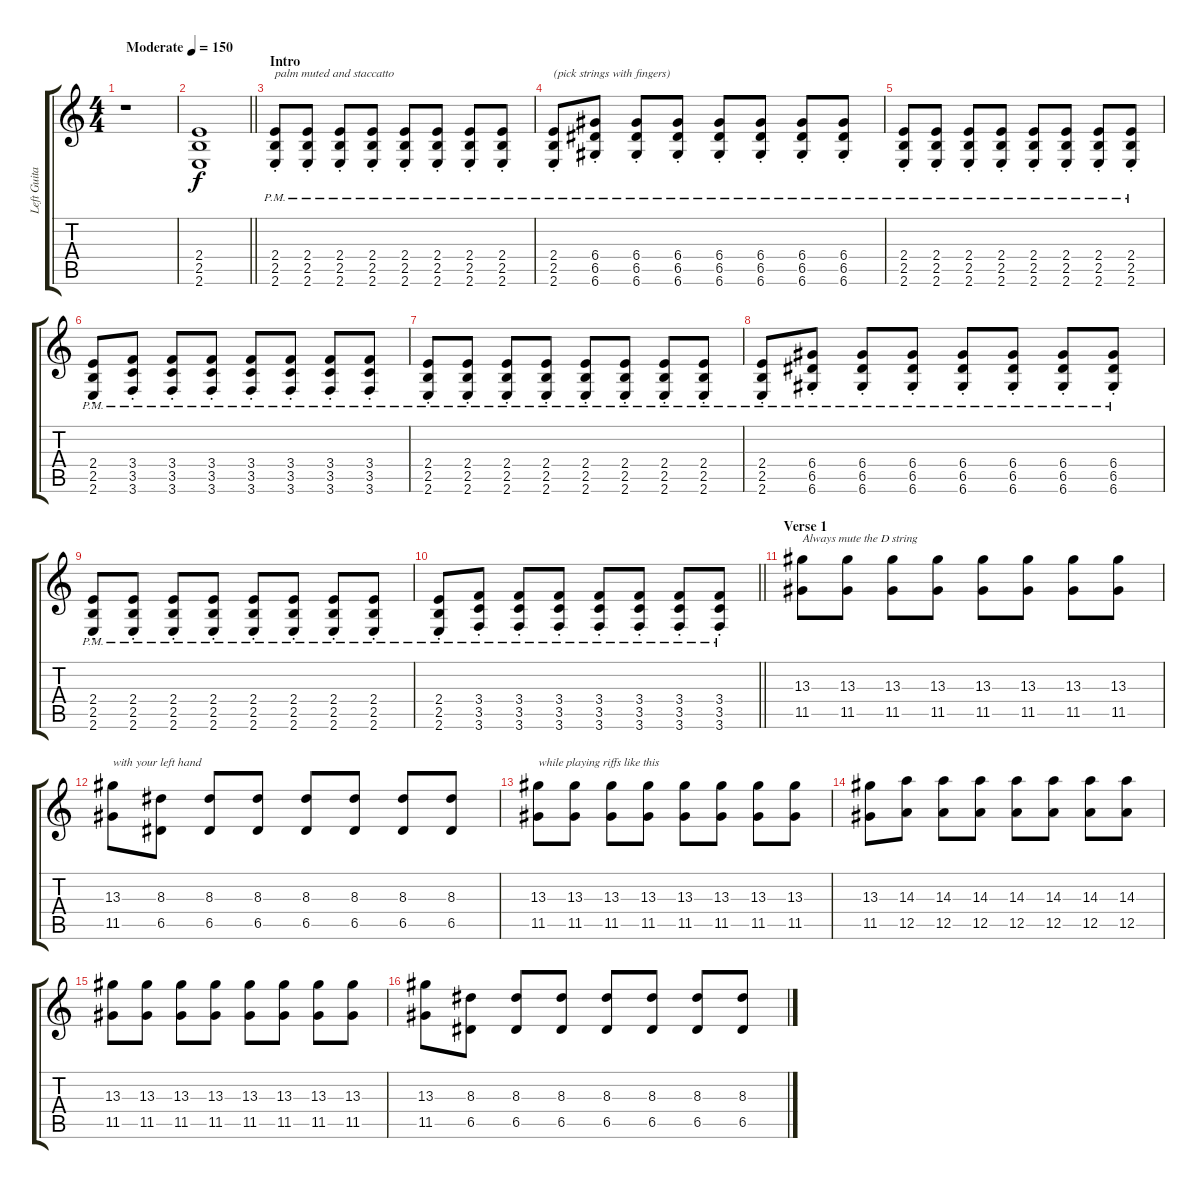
\track ("Left Guitar" "Left Guita") {instrument distortionguitar}
\staff {score tabs}
\tuning (E4 B3 G3 D3 A2 D2) {hide}
\ts (4 4)
\tempo (150 "Moderate")
\clef g2
\ks c
r.1{dy f instrument distortionguitar} |
\barLineRight lightlight
(2.4 2.5 2.6).1{volume 13} |
\section ("" "Intro")
(2.4{pm st} 2.5{pm st} 2.6{pm st}).8{txt "palm muted and staccatto "} (2.4{pm st} 2.5{pm st} 2.6{pm st}).8 (2.4{pm st} 2.5{pm st} 2.6{pm st}).8 (2.4{pm st} 2.5{pm st} 2.6{pm st}).8 (2.4{pm st} 2.5{pm st} 2.6{pm st}).8 (2.4{pm st} 2.5{pm st} 2.6{pm st}).8 (2.4{pm st} 2.5{pm st} 2.6{pm st}).8 (2.4{pm st} 2.5{pm st} 2.6{pm st}).8 |
(2.4{pm st} 2.5{pm st} 2.6{pm st}).8{txt "(pick strings with fingers)"} (6.4{pm st} 6.5{pm st} 6.6{pm st}).8 (6.4{pm st} 6.5{pm st} 6.6{pm st}).8 (6.4{pm st} 6.5{pm st} 6.6{pm st}).8 (6.4{pm st} 6.5{pm st} 6.6{pm st}).8 (6.4{pm st} 6.5{pm st} 6.6{pm st}).8 (6.4{pm st} 6.5{pm st} 6.6{pm st}).8 (6.4{pm st} 6.5{pm st} 6.6{pm st}).8 |
(2.4{pm st} 2.5{pm st} 2.6{pm st}).8 (2.4{pm st} 2.5{pm st} 2.6{pm st}).8 (2.4{pm st} 2.5{pm st} 2.6{pm st}).8 (2.4{pm st} 2.5{pm st} 2.6{pm st}).8 (2.4{pm st} 2.5{pm st} 2.6{pm st}).8 (2.4{pm st} 2.5{pm st} 2.6{pm st}).8 (2.4{pm st} 2.5{pm st} 2.6{pm st}).8 (2.4{pm st} 2.5{pm st} 2.6{pm st}).8 |
(2.4{pm st} 2.5{pm st} 2.6{pm st}).8 (3.4{pm st} 3.5{pm st} 3.6{pm st}).8 (3.4{pm st} 3.5{pm st} 3.6{pm st}).8 (3.4{pm st} 3.5{pm st} 3.6{pm st}).8 (3.4{pm st} 3.5{pm st} 3.6{pm st}).8 (3.4{pm st} 3.5{pm st} 3.6{pm st}).8 (3.4{pm st} 3.5{pm st} 3.6{pm st}).8 (3.4{pm st} 3.5{pm st} 3.6{pm st}).8 |
(2.4{pm st} 2.5{pm st} 2.6{pm st}).8 (2.4{pm st} 2.5{pm st} 2.6{pm st}).8 (2.4{pm st} 2.5{pm st} 2.6{pm st}).8 (2.4{pm st} 2.5{pm st} 2.6{pm st}).8 (2.4{pm st} 2.5{pm st} 2.6{pm st}).8 (2.4{pm st} 2.5{pm st} 2.6{pm st}).8 (2.4{pm st} 2.5{pm st} 2.6{pm st}).8 (2.4{pm st} 2.5{pm st} 2.6{pm st}).8 |
(2.4{pm st} 2.5{pm st} 2.6{pm st}).8 (6.4{pm st} 6.5{pm st} 6.6{pm st}).8 (6.4{pm st} 6.5{pm st} 6.6{pm st}).8 (6.4{pm st} 6.5{pm st} 6.6{pm st}).8 (6.4{pm st} 6.5{pm st} 6.6{pm st}).8 (6.4{pm st} 6.5{pm st} 6.6{pm st}).8 (6.4{pm st} 6.5{pm st} 6.6{pm st}).8 (6.4{pm st} 6.5{pm st} 6.6{pm st}).8 |
(2.4{pm st} 2.5{pm st} 2.6{pm st}).8 (2.4{pm st} 2.5{pm st} 2.6{pm st}).8 (2.4{pm st} 2.5{pm st} 2.6{pm st}).8 (2.4{pm st} 2.5{pm st} 2.6{pm st}).8 (2.4{pm st} 2.5{pm st} 2.6{pm st}).8 (2.4{pm st} 2.5{pm st} 2.6{pm st}).8 (2.4{pm st} 2.5{pm st} 2.6{pm st}).8 (2.4{pm st} 2.5{pm st} 2.6{pm st}).8 |
\barLineRight lightlight
(2.4{pm st} 2.5{pm st} 2.6{pm st}).8 (3.4{pm st} 3.5{pm st} 3.6{pm st}).8 (3.4{pm st} 3.5{pm st} 3.6{pm st}).8 (3.4{pm st} 3.5{pm st} 3.6{pm st}).8 (3.4{pm st} 3.5{pm st} 3.6{pm st}).8 (3.4{pm st} 3.5{pm st} 3.6{pm st}).8 (3.4{pm st} 3.5{pm st} 3.6{pm st}).8 (3.4{pm st} 3.5{pm st} 3.6{pm st}).8 |
\section ("" "Verse 1")
(13.3 11.5).8{txt "Always mute the D string " volume 11 balance 8} (13.3 11.5).8 (13.3 11.5).8 (13.3 11.5).8 (13.3 11.5).8 (13.3 11.5).8 (13.3 11.5).8 (13.3 11.5).8 |
(13.3 11.5).8{txt "with your left hand"} (8.3 6.5).8 (8.3 6.5).8 (8.3 6.5).8 (8.3 6.5).8 (8.3 6.5).8 (8.3 6.5).8 (8.3 6.5).8 |
(13.3 11.5).8{txt "while playing riffs like this"} (13.3 11.5).8 (13.3 11.5).8 (13.3 11.5).8 (13.3 11.5).8 (13.3 11.5).8 (13.3 11.5).8 (13.3 11.5).8 |
(13.3 11.5).8 (14.3 12.5).8 (14.3 12.5).8 (14.3 12.5).8 (14.3 12.5).8 (14.3 12.5).8 (14.3 12.5).8 (14.3 12.5).8 |
(13.3 11.5).8 (13.3 11.5).8 (13.3 11.5).8 (13.3 11.5).8 (13.3 11.5).8 (13.3 11.5).8 (13.3 11.5).8 (13.3 11.5).8 |
(13.3 11.5).8 (8.3 6.5).8 (8.3 6.5).8 (8.3 6.5).8 (8.3 6.5).8 (8.3 6.5).8 (8.3 6.5).8 (8.3 6.5).8
